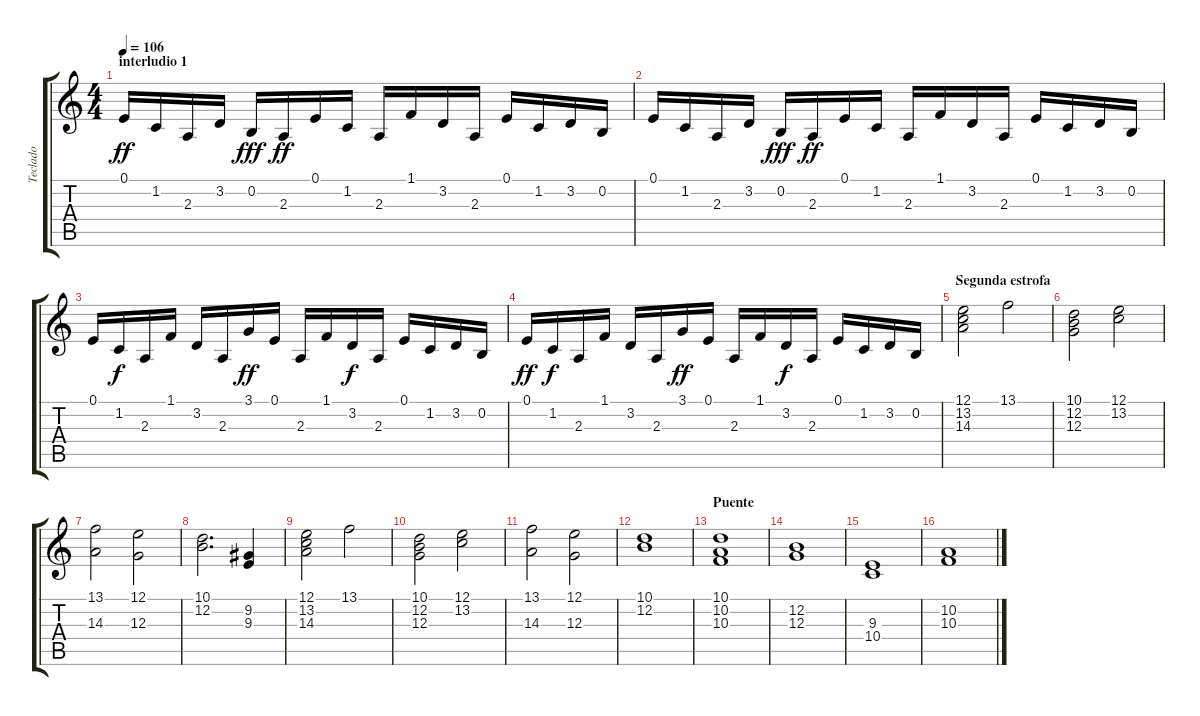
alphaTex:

\track ("Teclado" "Teclado") {instrument stringensemble1}
\staff {score tabs}
\tuning (E4 B3 G3 D3 A2 E2) {hide}
\ts (4 4)
\section ("" "interludio 1")
\tempo 106
\clef g2
\ks c
0.1.16{dy ff instrument harpsichord} 1.2.16 2.3.16 3.2.16 0.2.16{dy fff} 2.3.16{dy ff} 0.1.16 1.2.16 2.3.16 1.1.16 3.2.16 2.3.16 0.1.16 1.2.16 3.2.16 0.2.16 |
0.1.16 1.2.16 2.3.16 3.2.16 0.2.16{dy fff} 2.3.16{dy ff} 0.1.16 1.2.16 2.3.16 1.1.16 3.2.16 2.3.16 0.1.16 1.2.16 3.2.16 0.2.16 |
0.1.16 1.2.16{dy f} 2.3.16 1.1.16 3.2.16 2.3.16 3.1.16{dy ff} 0.1.16 2.3.16 1.1.16 3.2.16{dy f} 2.3.16 0.1.16 1.2.16 3.2.16 0.2.16 |
0.1.16{dy ff} 1.2.16{dy f} 2.3.16 1.1.16 3.2.16 2.3.16 3.1.16{dy ff} 0.1.16 2.3.16 1.1.16 3.2.16{dy f} 2.3.16 0.1.16 1.2.16 3.2.16 0.2.16 |
\section ("" "Segunda estrofa")
(12.1 13.2 14.3).2{volume 11 instrument stringensemble1} 13.1.2 |
(10.1 12.2 12.3).2 (12.1 13.2).2 |
(13.1 14.3).2 (12.1 12.3).2 |
(10.1 12.2).2{d} (9.2 9.3).4 |
(12.1 13.2 14.3).2{volume 11 instrument stringensemble1} 13.1.2 |
(10.1 12.2 12.3).2 (12.1 13.2).2 |
(13.1 14.3).2 (12.1 12.3).2 |
(10.1 12.2).1 |
\section ("" "Puente")
(10.1 10.2 10.3).1{volume 11 instrument stringensemble1} |
(12.2 12.3).1 |
(9.3 10.4).1 |
(10.2 10.3).1
